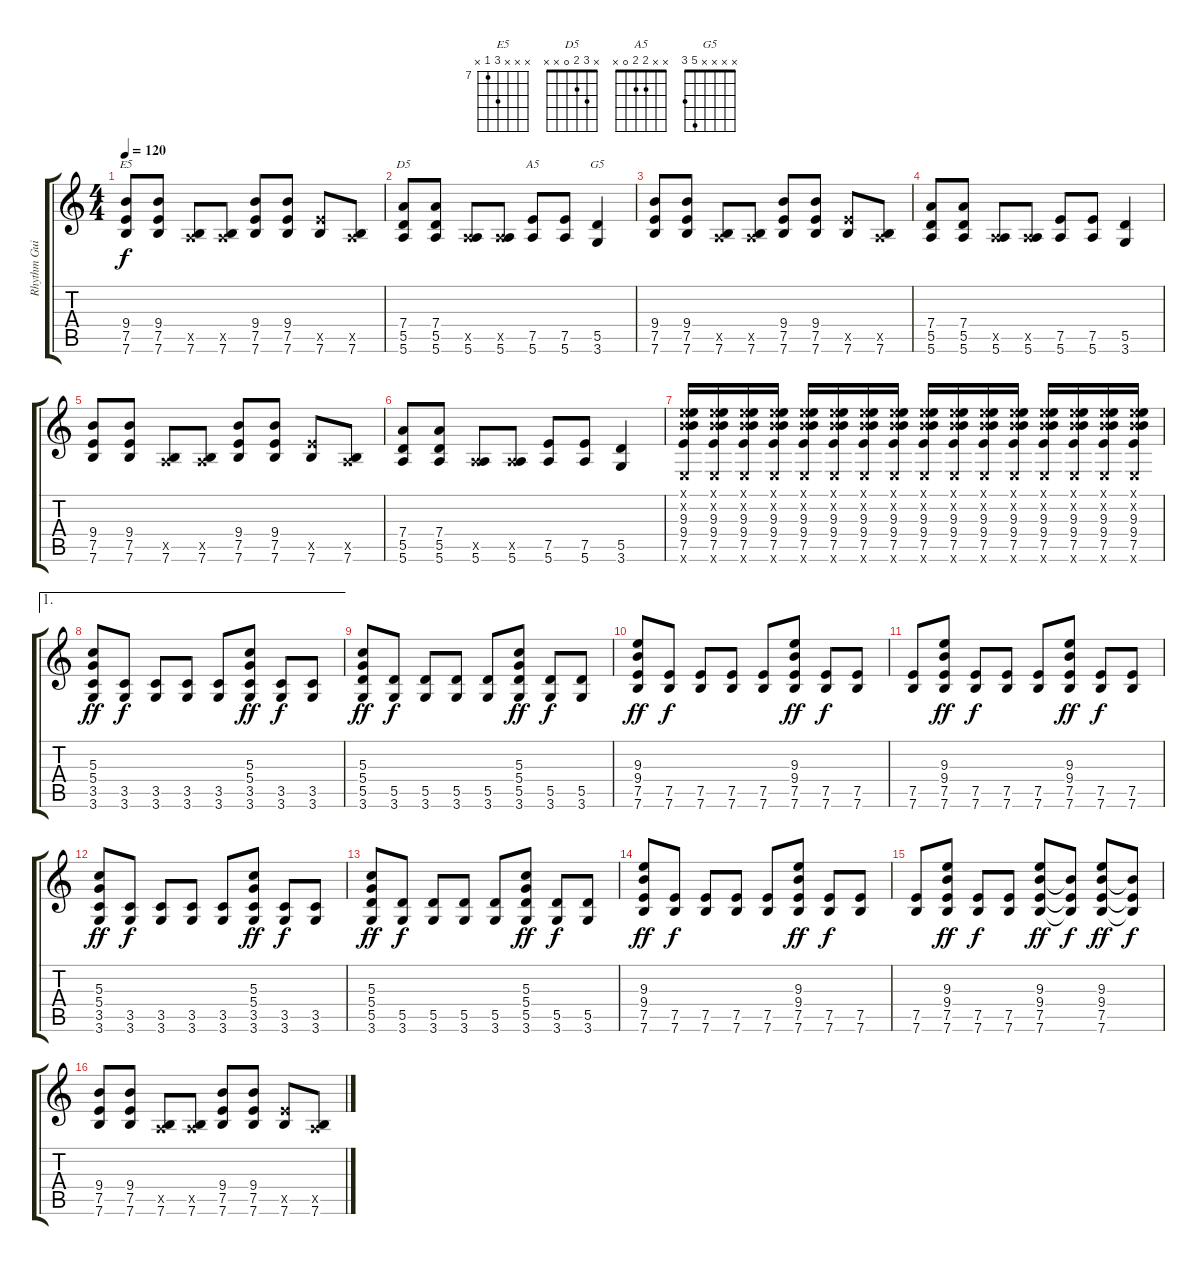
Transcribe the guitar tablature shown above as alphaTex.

\track ("Rhythm Guitar" "Rhythm Gui") {instrument distortionguitar}
\staff {score tabs}
\tuning (E4 B3 G3 D3 A2 E2) {hide}
\chord ("E5" x x x 9 7 x) {firstfret 7}
\chord ("D5" x 3 2 0 x x)
\chord ("A5" x x 2 2 0 x)
\chord ("G5" x x x x 5 3)
\ts (4 4)
\tempo 120
\clef g2
\ks c
(9.4 7.5 7.6).8{ch "E5" dy f} (9.4 7.5 7.6).8 (0.5{x} 7.6).8 (0.5{x} 7.6).8 (9.4 7.5 7.6).8 (9.4 7.5 7.6).8 (7.5{x} 7.6).8 (0.5{x} 7.6).8 |
(7.4 5.5 5.6).8{ch "D5"} (7.4 5.5 5.6).8 (0.5{x} 5.6).8 (0.5{x} 5.6).8 (7.5 5.6).8{ch "A5"} (7.5 5.6).8 (5.5 3.6).4{ch "G5"} |
(9.4 7.5 7.6).8 (9.4 7.5 7.6).8 (0.5{x} 7.6).8 (0.5{x} 7.6).8 (9.4 7.5 7.6).8 (9.4 7.5 7.6).8 (7.5{x} 7.6).8 (0.5{x} 7.6).8 |
(7.4 5.5 5.6).8 (7.4 5.5 5.6).8 (0.5{x} 5.6).8 (0.5{x} 5.6).8 (7.5 5.6).8 (7.5 5.6).8 (5.5 3.6).4 |
(9.4 7.5 7.6).8 (9.4 7.5 7.6).8 (0.5{x} 7.6).8 (0.5{x} 7.6).8 (9.4 7.5 7.6).8 (9.4 7.5 7.6).8 (7.5{x} 7.6).8 (0.5{x} 7.6).8 |
(7.4 5.5 5.6).8 (7.4 5.5 5.6).8 (0.5{x} 5.6).8 (0.5{x} 5.6).8 (7.5 5.6).8 (7.5 5.6).8 (5.5 3.6).4 |
(0.1{x} 0.2{x} 9.3 9.4 7.5 0.6{x}).16 (0.1{x} 0.2{x} 9.3 9.4 7.5 0.6{x}).16 (0.1{x} 0.2{x} 9.3 9.4 7.5 0.6{x}).16 (0.1{x} 0.2{x} 9.3 9.4 7.5 0.6{x}).16 (0.1{x} 0.2{x} 9.3 9.4 7.5 0.6{x}).16 (0.1{x} 0.2{x} 9.3 9.4 7.5 0.6{x}).16 (0.1{x} 0.2{x} 9.3 9.4 7.5 0.6{x}).16 (0.1{x} 0.2{x} 9.3 9.4 7.5 0.6{x}).16 (0.1{x} 0.2{x} 9.3 9.4 7.5 0.6{x}).16 (0.1{x} 0.2{x} 9.3 9.4 7.5 0.6{x}).16 (0.1{x} 0.2{x} 9.3 9.4 7.5 0.6{x}).16 (0.1{x} 0.2{x} 9.3 9.4 7.5 0.6{x}).16 (0.1{x} 0.2{x} 9.3 9.4 7.5 0.6{x}).16 (0.1{x} 0.2{x} 9.3 9.4 7.5 0.6{x}).16 (0.1{x} 0.2{x} 9.3 9.4 7.5 0.6{x}).16 (0.1{x} 0.2{x} 9.3 9.4 7.5 0.6{x}).16 |
\ae 1
(5.3 5.4 3.5 3.6).8{dy ff} (3.5 3.6).8{dy f} (3.5 3.6).8 (3.5 3.6).8 (3.5 3.6).8 (5.3 5.4 3.5 3.6).8{dy ff} (3.5 3.6).8{dy f} (3.5 3.6).8 |
(5.3 5.4 5.5 3.6).8{dy ff} (5.5 3.6).8{dy f} (5.5 3.6).8 (5.5 3.6).8 (5.5 3.6).8 (5.3 5.4 5.5 3.6).8{dy ff} (5.5 3.6).8{dy f} (5.5 3.6).8 |
(9.3 9.4 7.5 7.6).8{dy ff} (7.5 7.6).8{dy f} (7.5 7.6).8 (7.5 7.6).8 (7.5 7.6).8 (9.3 9.4 7.5 7.6).8{dy ff} (7.5 7.6).8{dy f} (7.5 7.6).8 |
(7.5 7.6).8 (9.3 9.4 7.5 7.6).8{dy ff} (7.5 7.6).8{dy f} (7.5 7.6).8 (7.5 7.6).8 (9.3 9.4 7.5 7.6).8{dy ff} (7.5 7.6).8{dy f} (7.5 7.6).8 |
(5.3 5.4 3.5 3.6).8{dy ff} (3.5 3.6).8{dy f} (3.5 3.6).8 (3.5 3.6).8 (3.5 3.6).8 (5.3 5.4 3.5 3.6).8{dy ff} (3.5 3.6).8{dy f} (3.5 3.6).8 |
(5.3 5.4 5.5 3.6).8{dy ff} (5.5 3.6).8{dy f} (5.5 3.6).8 (5.5 3.6).8 (5.5 3.6).8 (5.3 5.4 5.5 3.6).8{dy ff} (5.5 3.6).8{dy f} (5.5 3.6).8 |
(9.3 9.4 7.5 7.6).8{dy ff} (7.5 7.6).8{dy f} (7.5 7.6).8 (7.5 7.6).8 (7.5 7.6).8 (9.3 9.4 7.5 7.6).8{dy ff} (7.5 7.6).8{dy f} (7.5 7.6).8 |
(7.5 7.6).8 (9.3 9.4 7.5 7.6).8{dy ff} (7.5 7.6).8{dy f} (7.5 7.6).8 (9.3 9.4 7.5 7.6).8{dy ff} (9.4{t} 7.5{t} 7.6{t}).8{dy f} (9.3 9.4 7.5 7.6).8{dy ff} (9.4{t} 7.5{t} 7.6{t}).8{dy f} |
(9.4 7.5 7.6).8 (9.4 7.5 7.6).8 (0.5{x} 7.6).8 (0.5{x} 7.6).8 (9.4 7.5 7.6).8 (9.4 7.5 7.6).8 (7.5{x} 7.6).8 (0.5{x} 7.6).8
